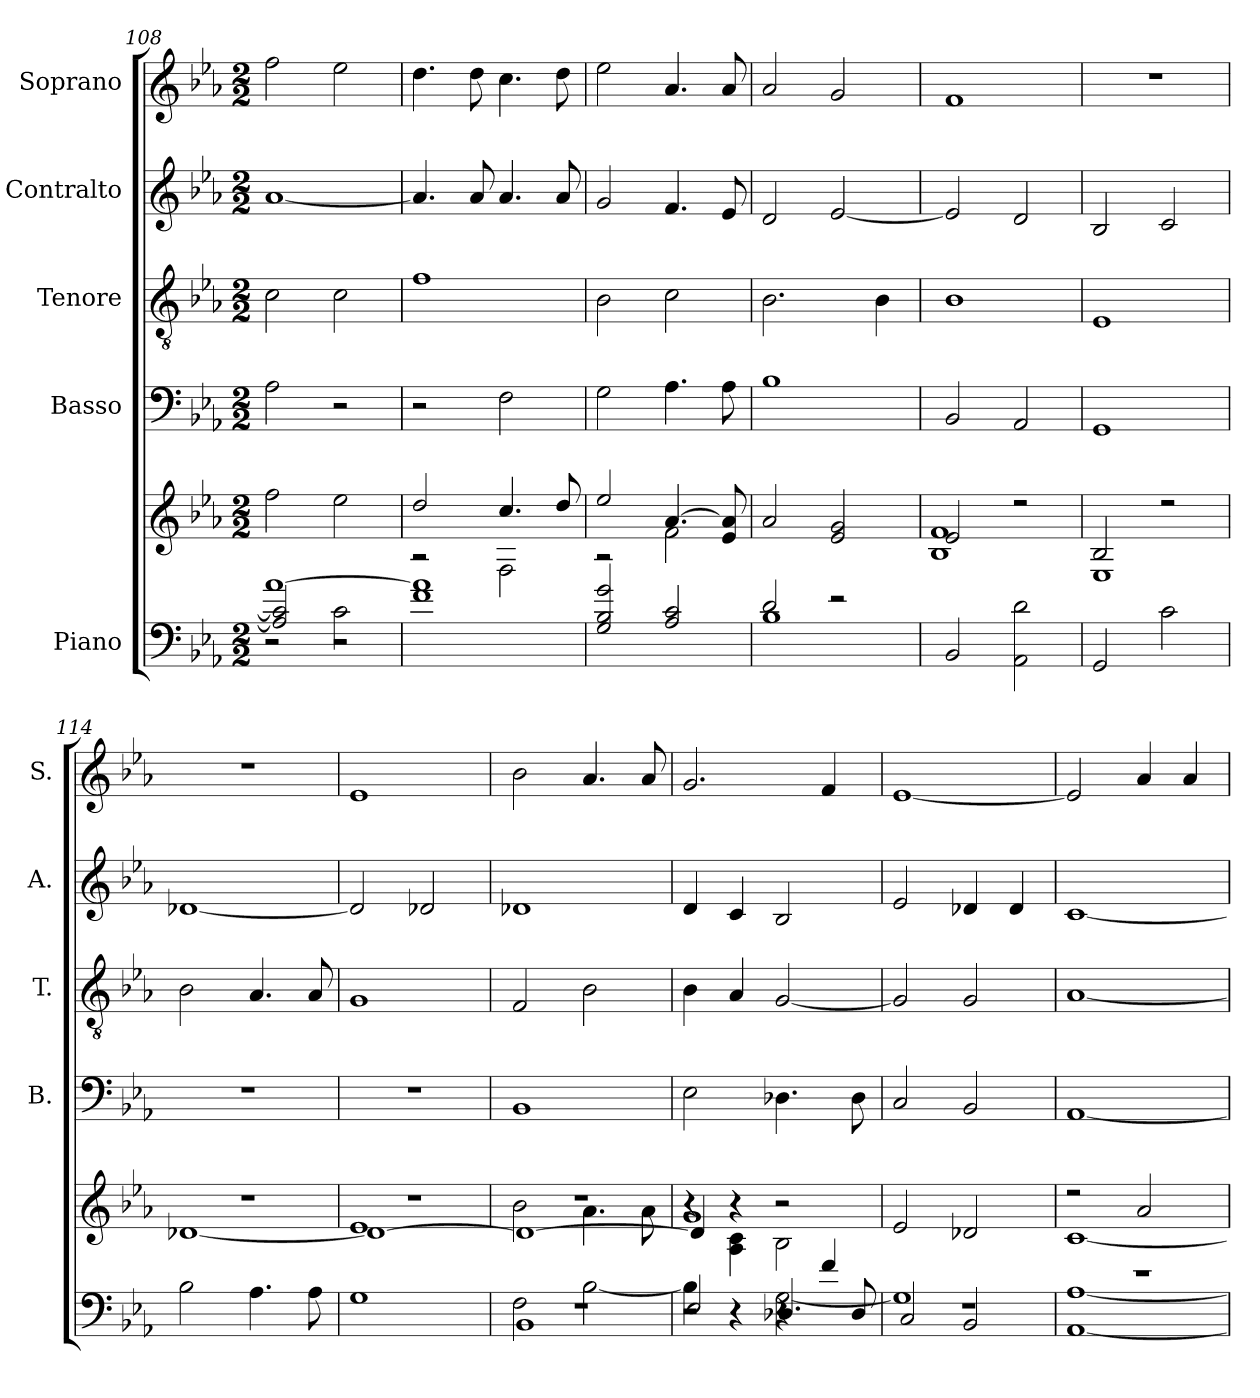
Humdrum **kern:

**kern	**kern	**kern	**kern	**kern	**kern
*part5	*part5	*part4	*part3	*part2	*part1
*staff6	*staff5	*staff4	*staff3	*staff2	*staff1
*I"Piano	*	*I"Basso	*I"Tenore	*I"Contralto	*I"Soprano
*	*	*I'B.	*I'T.	*I'A.	*I'S.
*clefF4	*clefG2	*clefF4	*clefGv2	*clefG2	*clefG2
*k[b-e-a-]	*k[b-e-a-]	*k[b-e-a-]	*k[b-e-a-]	*k[b-e-a-]	*k[b-e-a-]
*M2/2	*M2/2	*M2/2	*M2/2	*M2/2	*M2/2
=108	=108	=108	=108	=108	=108
*^	*	*	*	*	*
*	*^	*	*	*	*	*
[1a-	2r	2A-/] 2c/]	2ff\	2A-\	2c\	[1a-	2ff\
.	2c\	2r	2ee-\	2r	2c\	.	2ee-\
*	*v	*v	*	*	*	*	*
=109	=109	=109	=109	=109	=109	=109
*	*	*^	*	*	*	*
1a-]	1f	2dd/	2r	2r	1f	4.a-/]	4.dd\
.	.	.	.	.	.	8a-/	8dd\
.	.	4.cc/	2F\	2F\	.	4.a-/	4.cc\
.	.	8dd/	.	.	.	8a-/	8dd\
*v	*v	*	*	*	*	*	*
=110	=110	=110	=110	=110	=110	=110
2G/ 2B-/ 2g/	2ee-/	2r	2G\	2B-\	2g/	2ee-\
2A-/ 2c/	[4.a-/	2f\	4.A-\	2c\	4.f/	4.a-/
.	8e-/ 8a-/]	.	8A-\	.	8e-/	8a-/
*	*v	*v	*	*	*	*
=111	=111	=111	=111	=111	=111
*^	*	*	*	*	*
2d/	1B-	2a-/	1B-	2.B-\	2d/	2a-/
2r	.	2e-/ 2g/	.	.	[2e-/	2g/
.	.	.	.	4B-\	.	.
*v	*v	*	*	*	*	*
!!LO:LB:g=z
=112	=112	=112	=112	=112	=112
*	*^	*	*	*	*
2BB-/	2e-/	1B- 1f	2BB-/	1B-	2e-/]	1f
2AA-\ 2d\	2r	.	2AA-/	.	2d/	.
=113	=113	=113	=113	=113	=113	=113
2GG/	2B-/	1E-	1GG	1E-	2B-/	1r
2c\	2r	.	.	.	2c/	.
=114	=114	=114	=114	=114	=114	=114
2B-\	1r	[1d-X	1r	2B-\	[1d-X	1r
4.A-\	.	.	.	4.A-/	.	.
8A-\	.	.	.	8A-/	.	.
=115	=115	=115	=115	=115	=115	=115
*	*	*^	*	*	*	*
1G	1r	1e-	1d-_	1r	1G	2d-/]	1e-
.	.	.	.	.	.	2d-X/	.
=116	=116	=116	=116	=116	=116	=116	=116
*^	*	*	*	*	*	*	*
*	*^	*	*	*	*	*	*	*
1r	2F\	1BB-	1r	2b-\	1d-_	1BB-	2F/	1d-X	2b-\
.	[2B-\	.	.	4.a-\	.	.	2B-\	.	4.a-/
.	.	.	.	8a-\	.	.	.	.	8a-/
=117	=117	=117	=117	=117	=117	=117	=117	=117	=117
2r	4B-\]	2E-/	1g	4r	4d-/]	2E-\	4B-\	4d/	2.g/
.	4r	.	.	4A-\ 4c\	4r	.	4A-/	4c/	.
4r	[2G\	4.D-X/	.	2B-\	2r	4.D-X\	[2G/	2B-/	.
4f/	.	.	.	.	.	.	.	.	4f/
.	.	8D-/	.	.	.	8D-\	.	.	.
*	*	*	*v	*v	*v	*	*	*	*
=118	=118	=118	=118	=118	=118	=118	=118
1r	1G]	2C/	2e-/	2C/	2G/]	2e-/	[1e-
.	.	2BB-/	2d-X/	2BB-/	2G/	4d-X/	.
.	.	.	.	.	.	4d-/	.
*	*v	*v	*	*	*	*	*
=119	=119	=119	=119	=119	=119	=119
*	*	*^	*	*	*	*
1r	[1AA- [1A-	2r	[1c	[1AA-	[1A-	[1c	2e-/]
.	.	2a-/	.	.	.	.	4a-/
.	.	.	.	.	.	.	4a-/
*v	*v	*	*	*	*	*	*
*	*v	*v	*	*	*	*
=	=	=	=	=	=
*-	*-	*-	*-	*-	*-
